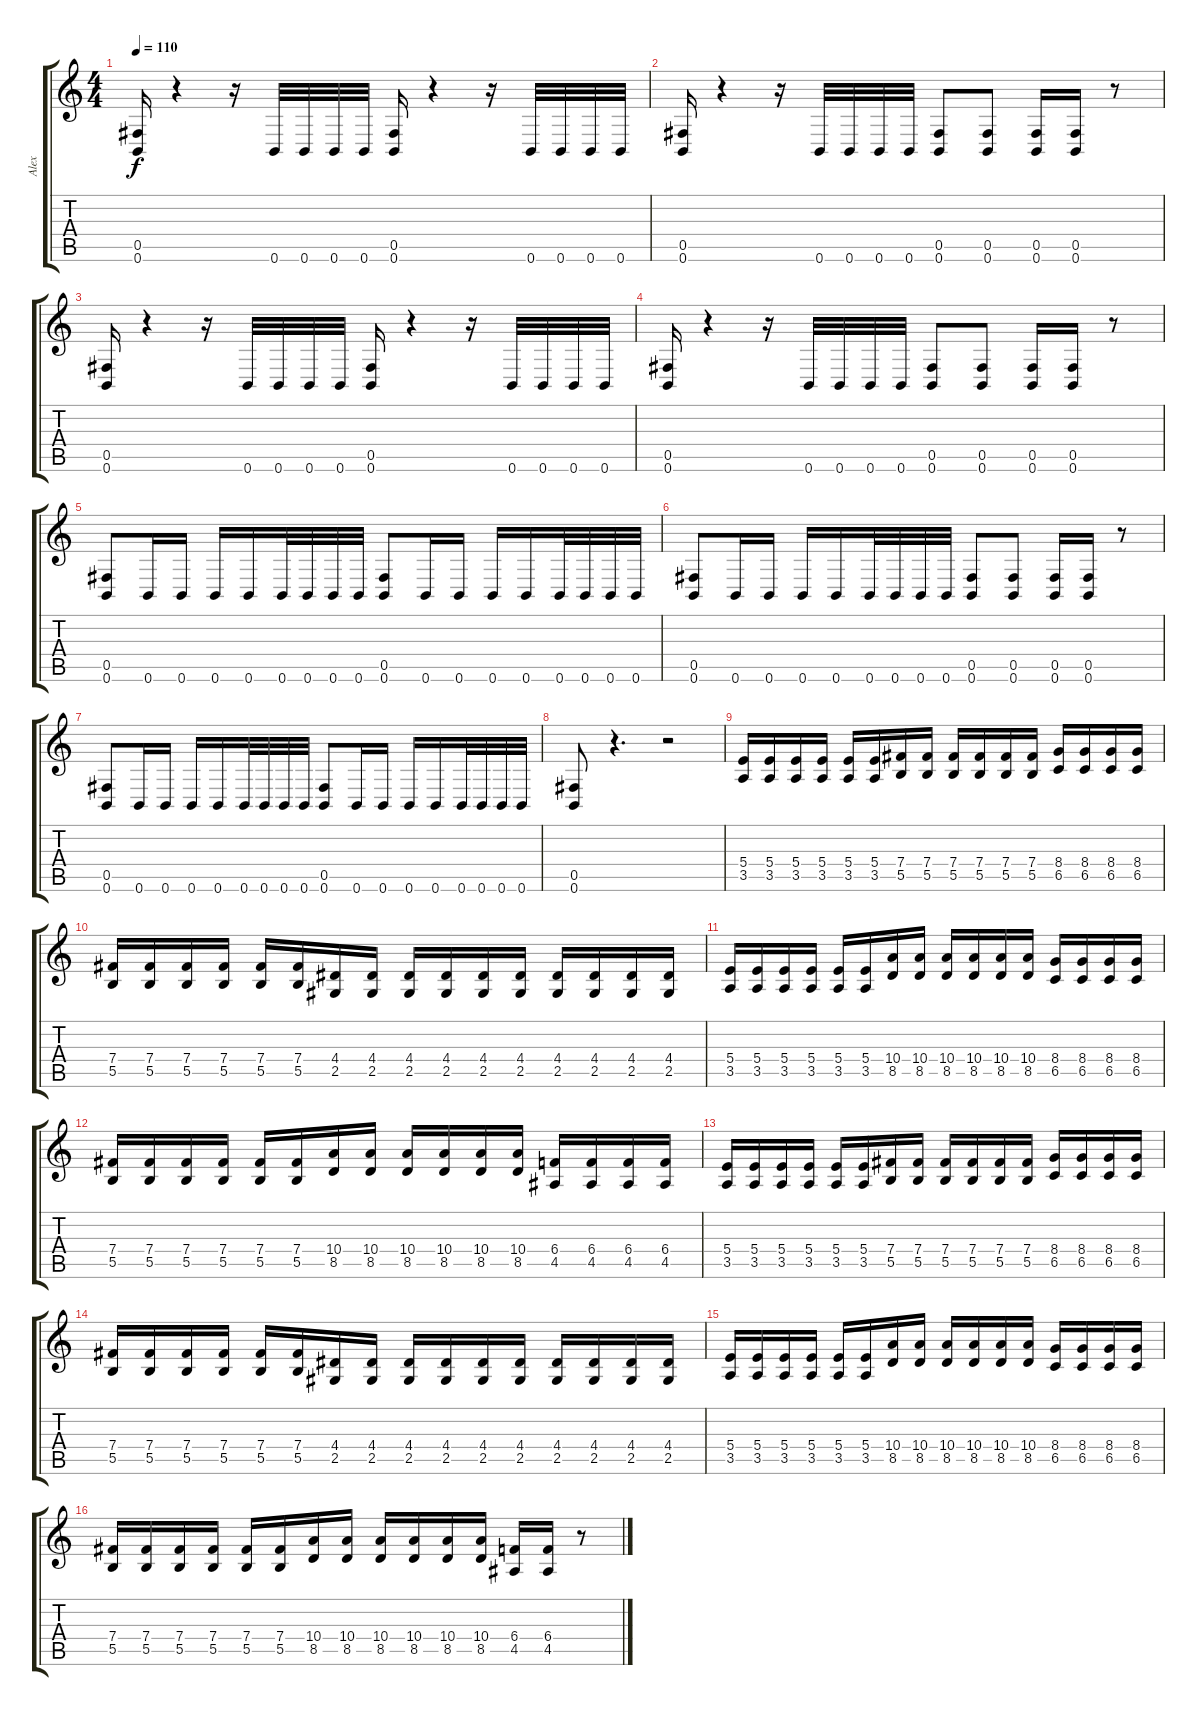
\track ("Alex" "Alex") {instrument overdrivenguitar}
\staff {score tabs}
\tuning (Db4 Ab3 E3 B2 Gb2 B1) {hide}
\ts (4 4)
\tempo 110
\clef g2
\ks c
(0.5 0.6).16{dy f} r.4 r.16 0.6.32 0.6.32 0.6.32 0.6.32 (0.5 0.6).16 r.4 r.16 0.6.32 0.6.32 0.6.32 0.6.32 |
(0.5 0.6).16 r.4 r.16 0.6.32 0.6.32 0.6.32 0.6.32 (0.5 0.6).8 (0.5 0.6).8 (0.5 0.6).16 (0.5 0.6).16 r.8 |
(0.5 0.6).16 r.4 r.16 0.6.32 0.6.32 0.6.32 0.6.32 (0.5 0.6).16 r.4 r.16 0.6.32 0.6.32 0.6.32 0.6.32 |
(0.5 0.6).16 r.4 r.16 0.6.32 0.6.32 0.6.32 0.6.32 (0.5 0.6).8 (0.5 0.6).8 (0.5 0.6).16 (0.5 0.6).16 r.8 |
(0.5 0.6).8 0.6.16 0.6.16 0.6.16 0.6.16 0.6.32 0.6.32 0.6.32 0.6.32 (0.5 0.6).8 0.6.16 0.6.16 0.6.16 0.6.16 0.6.32 0.6.32 0.6.32 0.6.32 |
(0.5 0.6).8 0.6.16 0.6.16 0.6.16 0.6.16 0.6.32 0.6.32 0.6.32 0.6.32 (0.5 0.6).8 (0.5 0.6).8 (0.5 0.6).16 (0.5 0.6).16 r.8 |
(0.5 0.6).8 0.6.16 0.6.16 0.6.16 0.6.16 0.6.32 0.6.32 0.6.32 0.6.32 (0.5 0.6).8 0.6.16 0.6.16 0.6.16 0.6.16 0.6.32 0.6.32 0.6.32 0.6.32 |
(0.5 0.6).8 r.4{d} r.2 |
(5.4 3.5).16 (5.4 3.5).16 (5.4 3.5).16 (5.4 3.5).16 (5.4 3.5).16 (5.4 3.5).16 (7.4 5.5).16 (7.4 5.5).16 (7.4 5.5).16 (7.4 5.5).16 (7.4 5.5).16 (7.4 5.5).16 (8.4 6.5).16 (8.4 6.5).16 (8.4 6.5).16 (8.4 6.5).16 |
(7.4 5.5).16 (7.4 5.5).16 (7.4 5.5).16 (7.4 5.5).16 (7.4 5.5).16 (7.4 5.5).16 (4.4 2.5).16 (4.4 2.5).16 (4.4 2.5).16 (4.4 2.5).16 (4.4 2.5).16 (4.4 2.5).16 (4.4 2.5).16 (4.4 2.5).16 (4.4 2.5).16 (4.4 2.5).16 |
(5.4 3.5).16 (5.4 3.5).16 (5.4 3.5).16 (5.4 3.5).16 (5.4 3.5).16 (5.4 3.5).16 (10.4 8.5).16 (10.4 8.5).16 (10.4 8.5).16 (10.4 8.5).16 (10.4 8.5).16 (10.4 8.5).16 (8.4 6.5).16 (8.4 6.5).16 (8.4 6.5).16 (8.4 6.5).16 |
(7.4 5.5).16 (7.4 5.5).16 (7.4 5.5).16 (7.4 5.5).16 (7.4 5.5).16 (7.4 5.5).16 (10.4 8.5).16 (10.4 8.5).16 (10.4 8.5).16 (10.4 8.5).16 (10.4 8.5).16 (10.4 8.5).16 (6.4 4.5).16 (6.4 4.5).16 (6.4 4.5).16 (6.4 4.5).16 |
(5.4 3.5).16 (5.4 3.5).16 (5.4 3.5).16 (5.4 3.5).16 (5.4 3.5).16 (5.4 3.5).16 (7.4 5.5).16 (7.4 5.5).16 (7.4 5.5).16 (7.4 5.5).16 (7.4 5.5).16 (7.4 5.5).16 (8.4 6.5).16 (8.4 6.5).16 (8.4 6.5).16 (8.4 6.5).16 |
(7.4 5.5).16 (7.4 5.5).16 (7.4 5.5).16 (7.4 5.5).16 (7.4 5.5).16 (7.4 5.5).16 (4.4 2.5).16 (4.4 2.5).16 (4.4 2.5).16 (4.4 2.5).16 (4.4 2.5).16 (4.4 2.5).16 (4.4 2.5).16 (4.4 2.5).16 (4.4 2.5).16 (4.4 2.5).16 |
(5.4 3.5).16 (5.4 3.5).16 (5.4 3.5).16 (5.4 3.5).16 (5.4 3.5).16 (5.4 3.5).16 (10.4 8.5).16 (10.4 8.5).16 (10.4 8.5).16 (10.4 8.5).16 (10.4 8.5).16 (10.4 8.5).16 (8.4 6.5).16 (8.4 6.5).16 (8.4 6.5).16 (8.4 6.5).16 |
(7.4 5.5).16 (7.4 5.5).16 (7.4 5.5).16 (7.4 5.5).16 (7.4 5.5).16 (7.4 5.5).16 (10.4 8.5).16 (10.4 8.5).16 (10.4 8.5).16 (10.4 8.5).16 (10.4 8.5).16 (10.4 8.5).16 (6.4 4.5).16 (6.4 4.5).16 r.8
